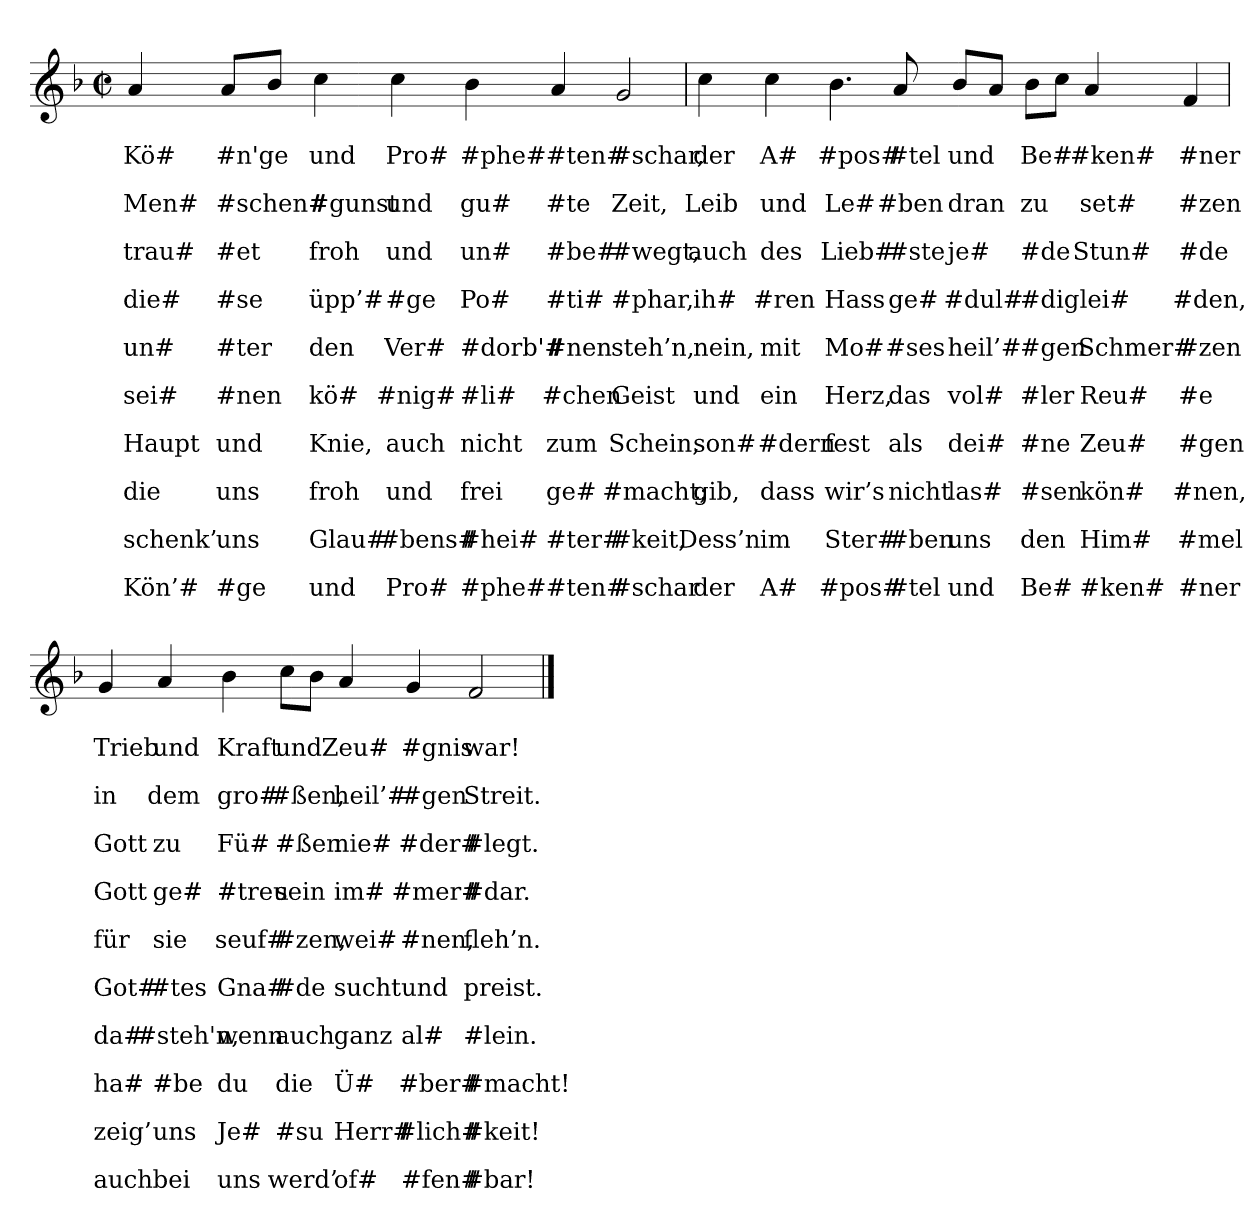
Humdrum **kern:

**kern	**text	**text	**text	**text	**text	**text	**text	**text	**text	**text	**text	**text	**text	**text	**text	**text	**text	**text	**text	**text
*part1	*part1	*part1	*part1	*part1	*part1	*part1	*part1	*part1	*part1	*part1	*part1	*part1	*part1	*part1	*part1	*part1	*part1	*part1	*part1	*part1
*staff1	*staff1	*staff1	*staff1	*staff1	*staff1	*staff1	*staff1	*staff1	*staff1	*staff1	*staff1	*staff1	*staff1	*staff1	*staff1	*staff1	*staff1	*staff1	*staff1	*staff1
*clefG2	*	*	*	*	*	*	*	*	*	*	*	*	*	*	*	*	*	*	*	*
*k[b-]	*	*	*	*	*	*	*	*	*	*	*	*	*	*	*	*	*	*	*	*
*M8/4	*	*	*	*	*	*	*	*	*	*	*	*	*	*	*	*	*	*	*	*
*met(c|)	*	*	*	*	*	*	*	*	*	*	*	*	*	*	*	*	*	*	*	*
=	=	=	=	=	=	=	=	=	=	=	=	=	=	=	=	=	=	=	=	=
4a	.	Kö#	.	Men#	.	trau#	.	die#	.	un#	.	sei#	.	Haupt	.	die	.	schenk’	.	Kön’#
8aL	.	#n'ge	.	#schen#	.	#et	.	#se	.	#ter	.	#nen	.	und	.	uns	.	uns	.	#ge
8b-J	.	.	.	.	.	.	.	.	.	.	.	.	.	.	.	.	.	.	.	.
4cc	.	und	.	#gunst	.	froh	.	üpp’#	.	den	.	kö#	.	Knie,	.	froh	.	Glau#	.	und
4cc	.	Pro#	.	und	.	und	.	#ge	.	Ver#	.	#nig#	.	auch	.	und	.	#bens#	.	Pro#
4b-	.	#phe#	.	gu#	.	un#	.	Po#	.	#dorb'#	.	#li#	.	nicht	.	frei	.	#hei#	.	#phe#
4a	.	#ten#	.	#te	.	#be#	.	#ti#	.	#nen	.	#chen	.	zum	.	ge#	.	#ter#	.	#ten#
2g	.	#schar,	.	Zeit,	.	#wegt,	.	#phar,	.	steh’n,	.	Geist	.	Schein,	.	#macht;	.	#keit,	.	#schar
=	=	=	=	=	=	=	=	=	=	=	=	=	=	=	=	=	=	=	=	=
4cc	.	der	.	Leib	.	auch	.	ih#	.	nein,	.	und	.	son#	.	gib,	.	Dess’n	.	der
4cc	.	A#	.	und	.	des	.	#ren	.	mit	.	ein	.	#dern	.	dass	.	im	.	A#
4.b-	.	#pos#	.	Le#	.	Lieb#	.	Hass	.	Mo#	.	Herz,	.	fest	.	wir’s	.	Ster#	.	#pos#
8a	.	#tel	.	#ben	.	#ste	.	ge#	.	#ses	.	das	.	als	.	nicht	.	#ben	.	#tel
8b-L	.	und	.	dran	.	je#	.	#dul#	.	heil’#	.	vol#	.	dei#	.	las#	.	uns	.	und
8aJ	.	.	.	.	.	.	.	.	.	.	.	.	.	.	.	.	.	.	.	.
8b-L	.	Be#	.	zu	.	#de	.	#dig	.	#gen	.	#ler	.	#ne	.	#sen	.	den	.	Be#
8ccJ	.	.	.	.	.	.	.	.	.	.	.	.	.	.	.	.	.	.	.	.
4a	.	#ken#	.	set#	.	Stun#	.	lei#	.	Schmer#	.	Reu#	.	Zeu#	.	kön#	.	Him#	.	#ken#
4f	.	#ner	.	#zen	.	#de	.	#den,	.	#zen	.	#e	.	#gen	.	#nen,	.	#mel	.	#ner
=	=	=	=	=	=	=	=	=	=	=	=	=	=	=	=	=	=	=	=	=
4g	.	Trieb	.	in	.	Gott	.	Gott	.	für	.	Got#	.	da#	.	ha#	.	zeig’	.	auch
4a	.	und	.	dem	.	zu	.	ge#	.	sie	.	#tes	.	#steh'n,	.	#be	.	uns	.	bei
4b-	.	Kraft	.	gro#	.	Fü#	.	#treu	.	seuf#	.	Gna#	.	wenn	.	du	.	Je#	.	uns
8ccL	.	und	.	#ßen,	.	#ßen	.	sein	.	#zen,	.	#de	.	auch	.	die	.	#su	.	werd’
8b-J	.	.	.	.	.	.	.	.	.	.	.	.	.	.	.	.	.	.	.	.
4a	.	Zeu#	.	heil’#	.	nie#	.	im#	.	wei#	.	sucht	.	ganz	.	Ü#	.	Herr#	.	of#
4g	.	#gnis	.	#gen	.	#der#	.	#mer#	.	#nen,	.	und	.	al#	.	#ber#	.	#lich#	.	#fen#
2f	.	war!	.	Streit.	.	#legt.	.	#dar.	.	fleh’n.	.	preist.	.	#lein.	.	#macht!	.	#keit!	.	#bar!
==	==	==	==	==	==	==	==	==	==	==	==	==	==	==	==	==	==	==	==	==
*-	*-	*-	*-	*-	*-	*-	*-	*-	*-	*-	*-	*-	*-	*-	*-	*-	*-	*-	*-	*-
